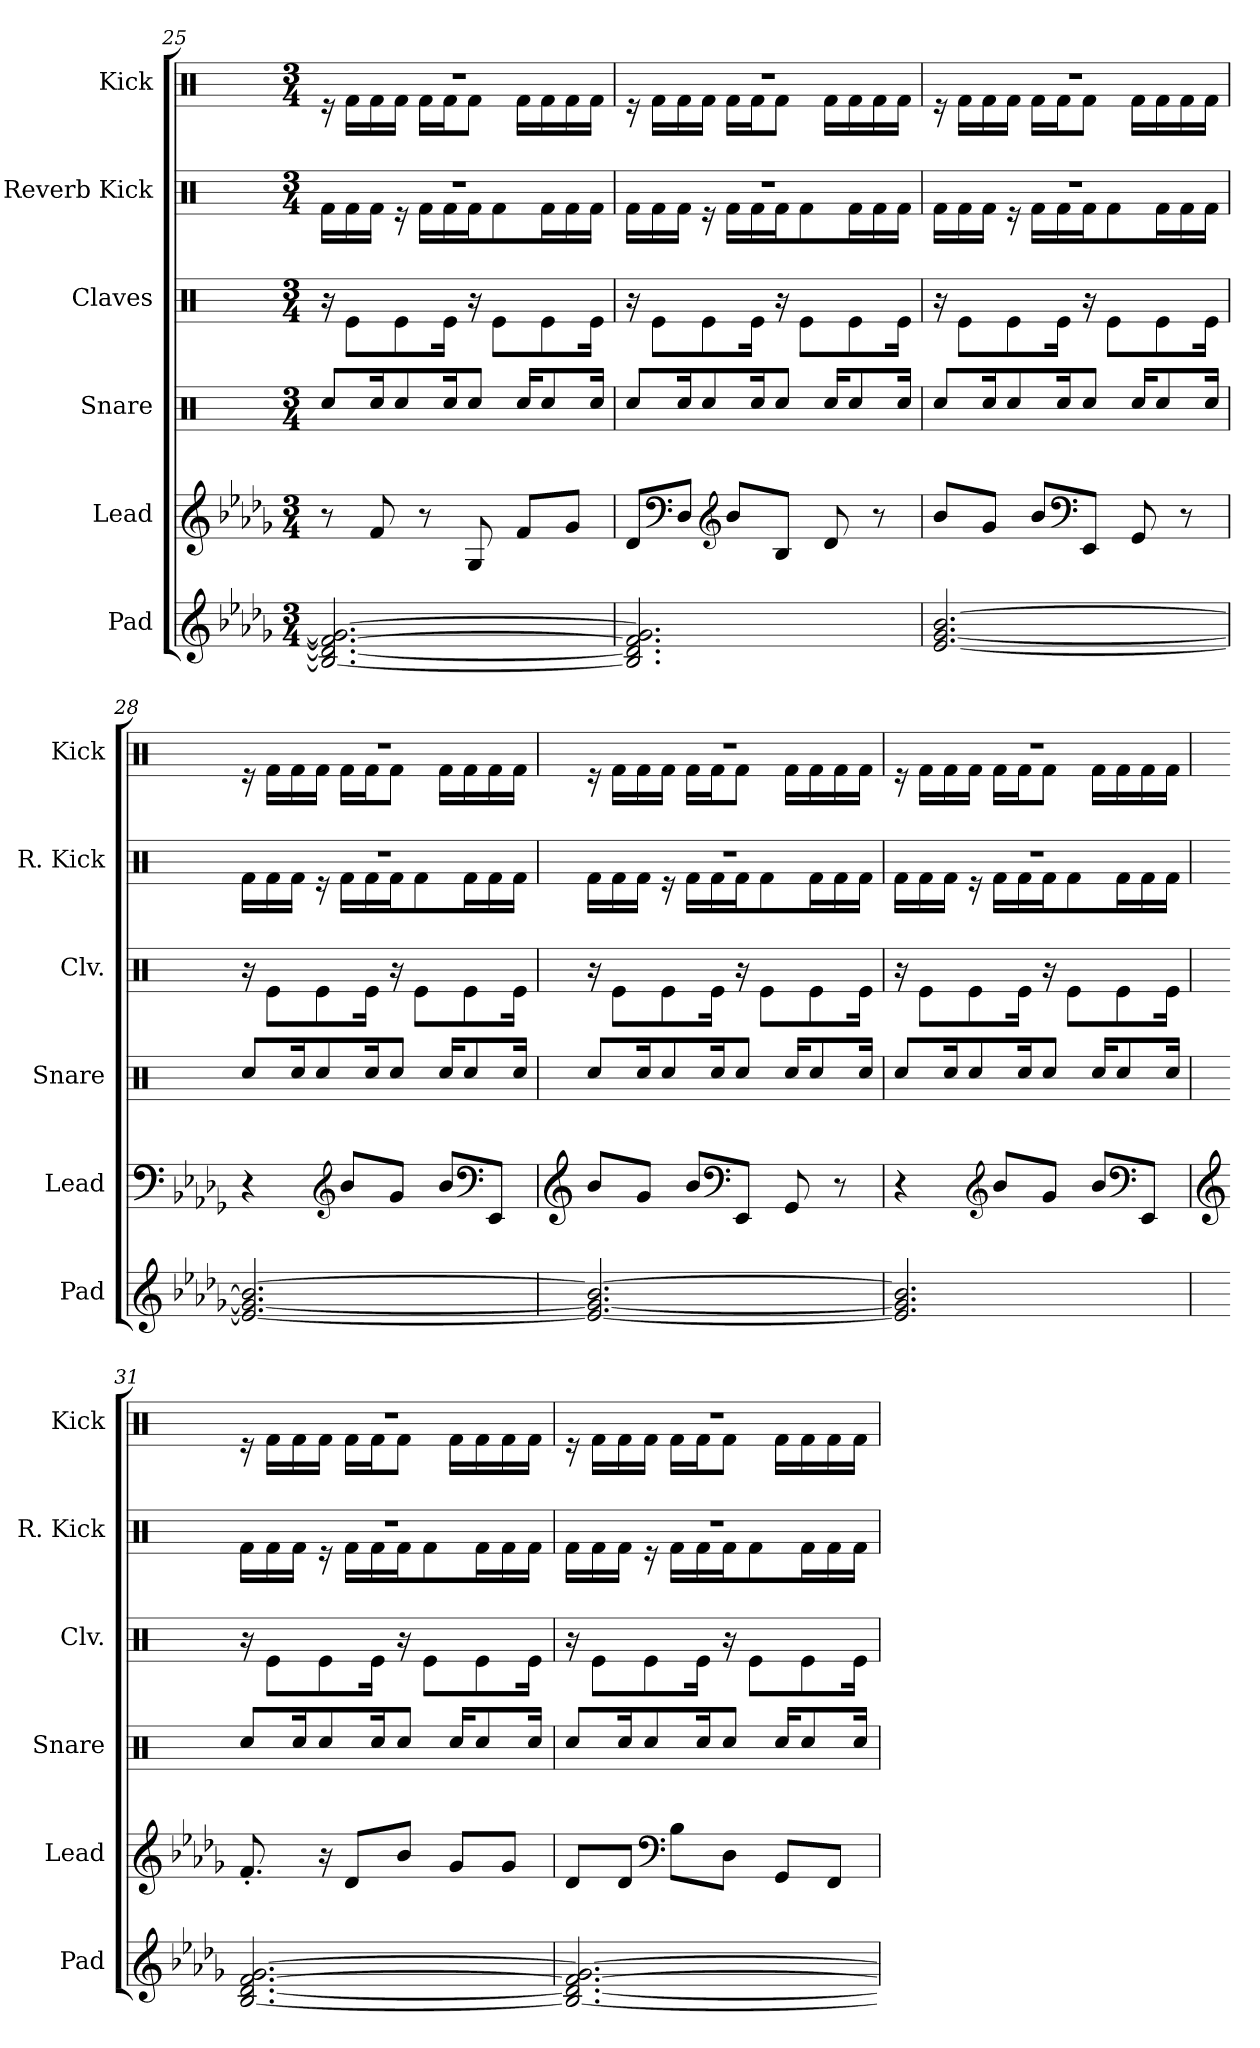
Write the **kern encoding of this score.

**kern	**kern	**kern	**kern	**kern	**kern
*part6	*part5	*part4	*part3	*part2	*part1
*staff6	*staff5	*staff4	*staff3	*staff2	*staff1
*I"Pad	*I"Lead	*I"Snare	*I"Claves	*I"Reverb Kick	*I"Kick
*I'Pad	*I'Lead	*I'Snare	*I'Clv.	*I'R. Kick	*I'Kick
!!LO:PB:g=z
*clefG2	*clefG2	*clefX	*clefX	*clefX	*clefX
*k[b-e-a-d-g-]	*k[b-e-a-d-g-]	*k[]	*k[]	*k[]	*k[]
*M3/4	*M3/4	*M3/4	*M3/4	*M3/4	*M3/4
=25	=25	=25	=25	=25	=25
*	*	*	*	*^	*^
2.B-/_ 2.d-/_ 2.f/_ 2.g-/_	8r	8Rcc/L	16r	2.r	16Rf\LL	2.r	16r
.	.	.	8Re\L	.	16Rf\	.	16Rf\LL
.	8f/	16Rcc/K	.	.	16Rf\JJ	.	16Rf\
.	.	8Rcc/	8Re\	.	16r	.	16Rf\JJ
.	8r	.	.	.	16Rf\LL	.	16Rf\LL
.	.	16Rcc/K	16Re\Jk	.	16Rf\	.	16Rf\J
.	8G-/	8Rcc/J	16r	.	16Rf\J	.	8Rf\J
.	.	.	8Re\L	.	8Rf\	.	.
.	8f/L	16Rcc/KL	.	.	.	.	16Rf\LL
.	.	8Rcc/	8Re\	.	16Rf\L	.	16Rf\
.	8g-/J	.	.	.	16Rf\	.	16Rf\
.	.	16Rcc/Jk	16Re\Jk	.	16Rf\JJ	.	16Rf\JJ
=26	=26	=26	=26	=26	=26	=26	=26
2.B-/] 2.d-/] 2.f/] 2.g-/]	8d-/L	8Rcc/L	16r	2.r	16Rf\LL	2.r	16r
.	.	.	8Re\L	.	16Rf\	.	16Rf\LL
*	*clefF4	*	*	*	*	*	*
.	8D-/J	16Rcc/K	.	.	16Rf\JJ	.	16Rf\
.	.	8Rcc/	8Re\	.	16r	.	16Rf\JJ
*	*clefG2	*	*	*	*	*	*
.	8b-/L	.	.	.	16Rf\LL	.	16Rf\LL
.	.	16Rcc/K	16Re\Jk	.	16Rf\	.	16Rf\J
.	8B-/J	8Rcc/J	16r	.	16Rf\J	.	8Rf\J
.	.	.	8Re\L	.	8Rf\	.	.
.	8d-/	16Rcc/KL	.	.	.	.	16Rf\LL
.	.	8Rcc/	8Re\	.	16Rf\L	.	16Rf\
.	8r	.	.	.	16Rf\	.	16Rf\
.	.	16Rcc/Jk	16Re\Jk	.	16Rf\JJ	.	16Rf\JJ
=27	=27	=27	=27	=27	=27	=27	=27
[2.e-/ [2.g-/ [2.b-/	8b-/L	8Rcc/L	16r	2.r	16Rf\LL	2.r	16r
.	.	.	8Re\L	.	16Rf\	.	16Rf\LL
.	8g-/J	16Rcc/K	.	.	16Rf\JJ	.	16Rf\
.	.	8Rcc/	8Re\	.	16r	.	16Rf\JJ
.	8b-/L	.	.	.	16Rf\LL	.	16Rf\LL
.	.	16Rcc/K	16Re\Jk	.	16Rf\	.	16Rf\J
*	*clefF4	*	*	*	*	*	*
.	8EE-/J	8Rcc/J	16r	.	16Rf\J	.	8Rf\J
.	.	.	8Re\L	.	8Rf\	.	.
.	8GG-/	16Rcc/KL	.	.	.	.	16Rf\LL
.	.	8Rcc/	8Re\	.	16Rf\L	.	16Rf\
.	8r	.	.	.	16Rf\	.	16Rf\
.	.	16Rcc/Jk	16Re\Jk	.	16Rf\JJ	.	16Rf\JJ
!!LO:LB:g=z	!!
=28	=28	=28	=28	=28	=28	=28	=28
2.e-/_ 2.g-/_ 2.b-/_	4r	8Rcc/L	16r	2.r	16Rf\LL	2.r	16r
.	.	.	8Re\L	.	16Rf\	.	16Rf\LL
.	.	16Rcc/K	.	.	16Rf\JJ	.	16Rf\
.	.	8Rcc/	8Re\	.	16r	.	16Rf\JJ
*	*clefG2	*	*	*	*	*	*
.	8b-/L	.	.	.	16Rf\LL	.	16Rf\LL
.	.	16Rcc/K	16Re\Jk	.	16Rf\	.	16Rf\J
.	8g-/J	8Rcc/J	16r	.	16Rf\J	.	8Rf\J
.	.	.	8Re\L	.	8Rf\	.	.
.	8b-/L	16Rcc/KL	.	.	.	.	16Rf\LL
.	.	8Rcc/	8Re\	.	16Rf\L	.	16Rf\
*	*clefF4	*	*	*	*	*	*
.	8EE-/J	.	.	.	16Rf\	.	16Rf\
.	.	16Rcc/Jk	16Re\Jk	.	16Rf\JJ	.	16Rf\JJ
=29	=29	=29	=29	=29	=29	=29	=29
*	*clefG2	*	*	*	*	*	*
2.e-/_ 2.g-/_ 2.b-/_	8b-/L	8Rcc/L	16r	2.r	16Rf\LL	2.r	16r
.	.	.	8Re\L	.	16Rf\	.	16Rf\LL
.	8g-/J	16Rcc/K	.	.	16Rf\JJ	.	16Rf\
.	.	8Rcc/	8Re\	.	16r	.	16Rf\JJ
.	8b-/L	.	.	.	16Rf\LL	.	16Rf\LL
.	.	16Rcc/K	16Re\Jk	.	16Rf\	.	16Rf\J
*	*clefF4	*	*	*	*	*	*
.	8EE-/J	8Rcc/J	16r	.	16Rf\J	.	8Rf\J
.	.	.	8Re\L	.	8Rf\	.	.
.	8GG-/	16Rcc/KL	.	.	.	.	16Rf\LL
.	.	8Rcc/	8Re\	.	16Rf\L	.	16Rf\
.	8r	.	.	.	16Rf\	.	16Rf\
.	.	16Rcc/Jk	16Re\Jk	.	16Rf\JJ	.	16Rf\JJ
=30	=30	=30	=30	=30	=30	=30	=30
2.e-/] 2.g-/] 2.b-/]	4r	8Rcc/L	16r	2.r	16Rf\LL	2.r	16r
.	.	.	8Re\L	.	16Rf\	.	16Rf\LL
.	.	16Rcc/K	.	.	16Rf\JJ	.	16Rf\
.	.	8Rcc/	8Re\	.	16r	.	16Rf\JJ
*	*clefG2	*	*	*	*	*	*
.	8b-/L	.	.	.	16Rf\LL	.	16Rf\LL
.	.	16Rcc/K	16Re\Jk	.	16Rf\	.	16Rf\J
.	8g-/J	8Rcc/J	16r	.	16Rf\J	.	8Rf\J
.	.	.	8Re\L	.	8Rf\	.	.
.	8b-/L	16Rcc/KL	.	.	.	.	16Rf\LL
.	.	8Rcc/	8Re\	.	16Rf\L	.	16Rf\
*	*clefF4	*	*	*	*	*	*
.	8EE-/J	.	.	.	16Rf\	.	16Rf\
.	.	16Rcc/Jk	16Re\Jk	.	16Rf\JJ	.	16Rf\JJ
!!LO:PB:g=z	!!
=31	=31	=31	=31	=31	=31	=31	=31
*	*clefG2	*	*	*	*	*	*
[2.B-/ [2.d-/ [2.f/ [2.g-/	8.f'/	8Rcc/L	16r	2.r	16Rf\LL	2.r	16r
.	.	.	8Re\L	.	16Rf\	.	16Rf\LL
.	.	16Rcc/K	.	.	16Rf\JJ	.	16Rf\
.	16r	8Rcc/	8Re\	.	16r	.	16Rf\JJ
.	8d-/L	.	.	.	16Rf\LL	.	16Rf\LL
.	.	16Rcc/K	16Re\Jk	.	16Rf\	.	16Rf\J
.	8b-/J	8Rcc/J	16r	.	16Rf\J	.	8Rf\J
.	.	.	8Re\L	.	8Rf\	.	.
.	8g-/L	16Rcc/KL	.	.	.	.	16Rf\LL
.	.	8Rcc/	8Re\	.	16Rf\L	.	16Rf\
.	8g-/J	.	.	.	16Rf\	.	16Rf\
.	.	16Rcc/Jk	16Re\Jk	.	16Rf\JJ	.	16Rf\JJ
=32	=32	=32	=32	=32	=32	=32	=32
2.B-/_ 2.d-/_ 2.f/_ 2.g-/_	8d-/L	8Rcc/L	16r	2.r	16Rf\LL	2.r	16r
.	.	.	8Re\L	.	16Rf\	.	16Rf\LL
.	8d-/J	16Rcc/K	.	.	16Rf\JJ	.	16Rf\
.	.	8Rcc/	8Re\	.	16r	.	16Rf\JJ
*	*clefF4	*	*	*	*	*	*
.	8B-\L	.	.	.	16Rf\LL	.	16Rf\LL
.	.	16Rcc/K	16Re\Jk	.	16Rf\	.	16Rf\J
.	8D-\J	8Rcc/J	16r	.	16Rf\J	.	8Rf\J
.	.	.	8Re\L	.	8Rf\	.	.
.	8GG-/L	16Rcc/KL	.	.	.	.	16Rf\LL
.	.	8Rcc/	8Re\	.	16Rf\L	.	16Rf\
.	8FF/J	.	.	.	16Rf\	.	16Rf\
.	.	16Rcc/Jk	16Re\Jk	.	16Rf\JJ	.	16Rf\JJ
*	*	*	*	*v	*v	*	*
*	*	*	*	*	*v	*v
=	=	=	=	=	=
*-	*-	*-	*-	*-	*-
